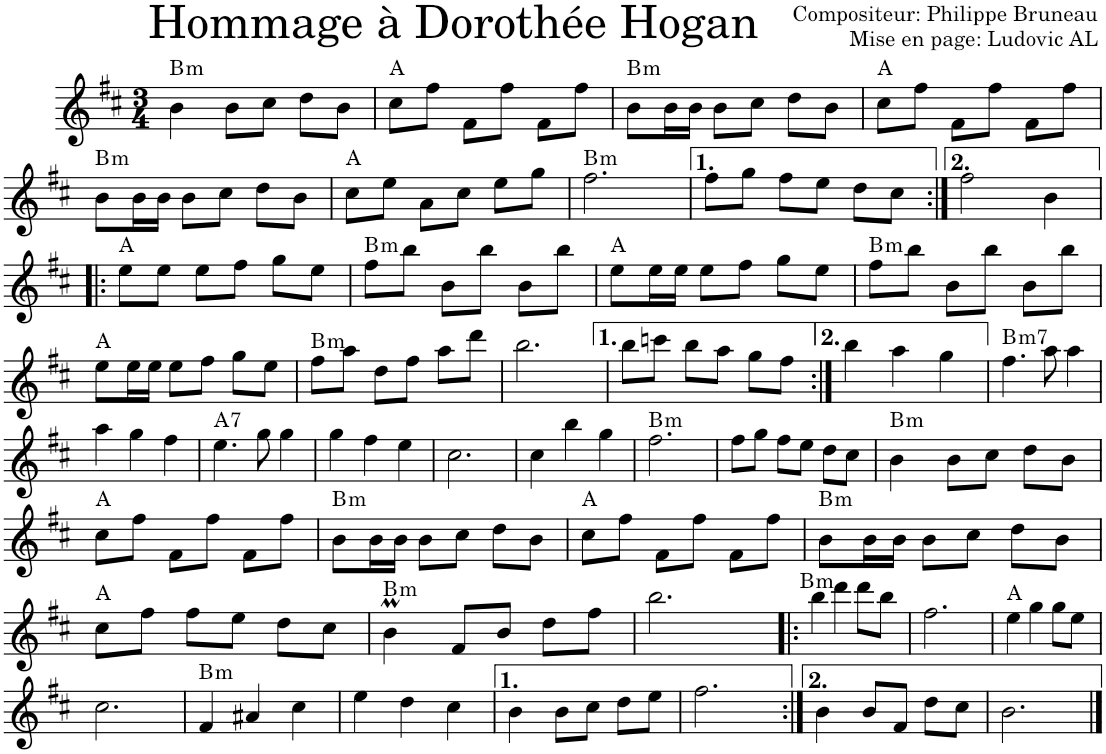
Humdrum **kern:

**kern	**harte
*part1	*part1
*staff1	*
*I"Violon	*
*I'Vln.	*
*clefG2	*
*k[f#c#]	*
*M3/4	*
=1	=1
!	!LO:H:kt=m
4b\	B:min
8b\L	.
8cc#\J	.
8dd\L	.
8b\J	.
=2	=2
8cc#\L	A:maj
8ff#\J	.
8f#\L	.
8ff#\J	.
8f#\L	.
8ff#\J	.
=3	=3
!	!LO:H:kt=m
8b\L	B:min
16b\L	.
16b\JJ	.
8b\L	.
8cc#\J	.
8dd\L	.
8b\J	.
=4	=4
8cc#\L	A:maj
8ff#\J	.
8f#\L	.
8ff#\J	.
8f#\L	.
8ff#\J	.
!!LO:LB:g=z
=5	=5
!	!LO:H:kt=m
8b\L	B:min
16b\L	.
16b\JJ	.
8b\L	.
8cc#\J	.
8dd\L	.
8b\J	.
=6	=6
8cc#\L	A:maj
8ee\J	.
8a\L	.
8cc#\J	.
8ee\L	.
8gg\J	.
=7	=7
!	!LO:H:kt=m
2.ff#\	B:min
=8	=8
8ff#\L	.
8gg\J	.
8ff#\L	.
8ee\J	.
8dd\L	.
8cc#\J	.
=9:|!	=9:|!
2ff#\	.
4b\	.
!!LO:LB:g=z
=10!|:	=10!|:
8ee\L	A:maj
8ee\J	.
8ee\L	.
8ff#\J	.
8gg\L	.
8ee\J	.
=11	=11
!	!LO:H:kt=m
8ff#\L	B:min
8bb\J	.
8b\L	.
8bb\J	.
8b\L	.
8bb\J	.
=12	=12
8ee\L	A:maj
16ee\L	.
16ee\JJ	.
8ee\L	.
8ff#\J	.
8gg\L	.
8ee\J	.
=13	=13
!	!LO:H:kt=m
8ff#\L	B:min
8bb\J	.
8b\L	.
8bb\J	.
8b\L	.
8bb\J	.
!!LO:LB:g=z
=14	=14
8ee\L	A:maj
16ee\L	.
16ee\JJ	.
8ee\L	.
8ff#\J	.
8gg\L	.
8ee\J	.
=15	=15
!	!LO:H:kt=m
8ff#\L	B:min
8aa\J	.
8dd\L	.
8ff#\J	.
8aa\L	.
8ddd\J	.
=16	=16
2.bb\	.
=17	=17
8bb\L	.
8cccn\J	.
8bb\L	.
8aa\J	.
8gg\L	.
8ff#\J	.
=18:|!	=18:|!
4bb\	.
4aa\	.
4gg\	.
=19	=19
!	!LO:H:kt=m7
4.ff#\	B:min7
8aa\	.
4aa\	.
!!LO:LB:g=z
=20	=20
4aa\	.
4gg\	.
4ff#\	.
=21	=21
!	!LO:H:kt=7
4.ee\	A:7
8gg\	.
4gg\	.
=22	=22
4gg\	.
4ff#\	.
4ee\	.
=23	=23
2.cc#\	.
=24	=24
4cc#\	.
4bb\	.
4gg\	.
=25	=25
!	!LO:H:kt=m
2.ff#\	B:min
=26	=26
8ff#\L	.
8gg\J	.
8ff#\L	.
8ee\J	.
8dd\L	.
8cc#\J	.
=27	=27
!	!LO:H:kt=m
4b\	B:min
8b\L	.
8cc#\J	.
8dd\L	.
8b\J	.
!!LO:LB:g=z
=28	=28
8cc#\L	A:maj
8ff#\J	.
8f#\L	.
8ff#\J	.
8f#\L	.
8ff#\J	.
=29	=29
!	!LO:H:kt=m
8b\L	B:min
16b\L	.
16b\JJ	.
8b\L	.
8cc#\J	.
8dd\L	.
8b\J	.
=30	=30
8cc#\L	A:maj
8ff#\J	.
8f#\L	.
8ff#\J	.
8f#\L	.
8ff#\J	.
=31	=31
!	!LO:H:kt=m
8b\L	B:min
16b\L	.
16b\JJ	.
8b\L	.
8cc#\J	.
8dd\L	.
8b\J	.
!!LO:LB:g=z
=32	=32
8cc#\L	A:maj
8ff#\J	.
8ff#\L	.
8ee\J	.
8dd\L	.
8cc#\J	.
=33	=33
!	!LO:H:kt=m
4bM\	B:min
8f#/L	.
8b/J	.
8dd\L	.
8ff#\J	.
=34	=34
2.bb\	.
=35!|:	=35!|:
!	!LO:H:kt=m
4bb\	B:min
4ddd\	.
8ddd\L	.
8bb\J	.
=36	=36
2.ff#\	.
=37	=37
4ee\	A:maj
4gg\	.
8gg\L	.
8ee\J	.
!!LO:LB:g=z
=38	=38
2.cc#\	.
=39	=39
!	!LO:H:kt=m
4f#/	B:min
4a#X/	.
4cc#\	.
=40	=40
4ee\	.
4dd\	.
4cc#\	.
=41	=41
4b\	.
8b\L	.
8cc#\J	.
8dd\L	.
8ee\J	.
=42	=42
2.ff#\	.
=43:|!	=43:|!
4b\	.
8b/L	.
8f#/J	.
8dd\L	.
8cc#\J	.
=44	=44
2.b\	.
==	==
*-	*-
